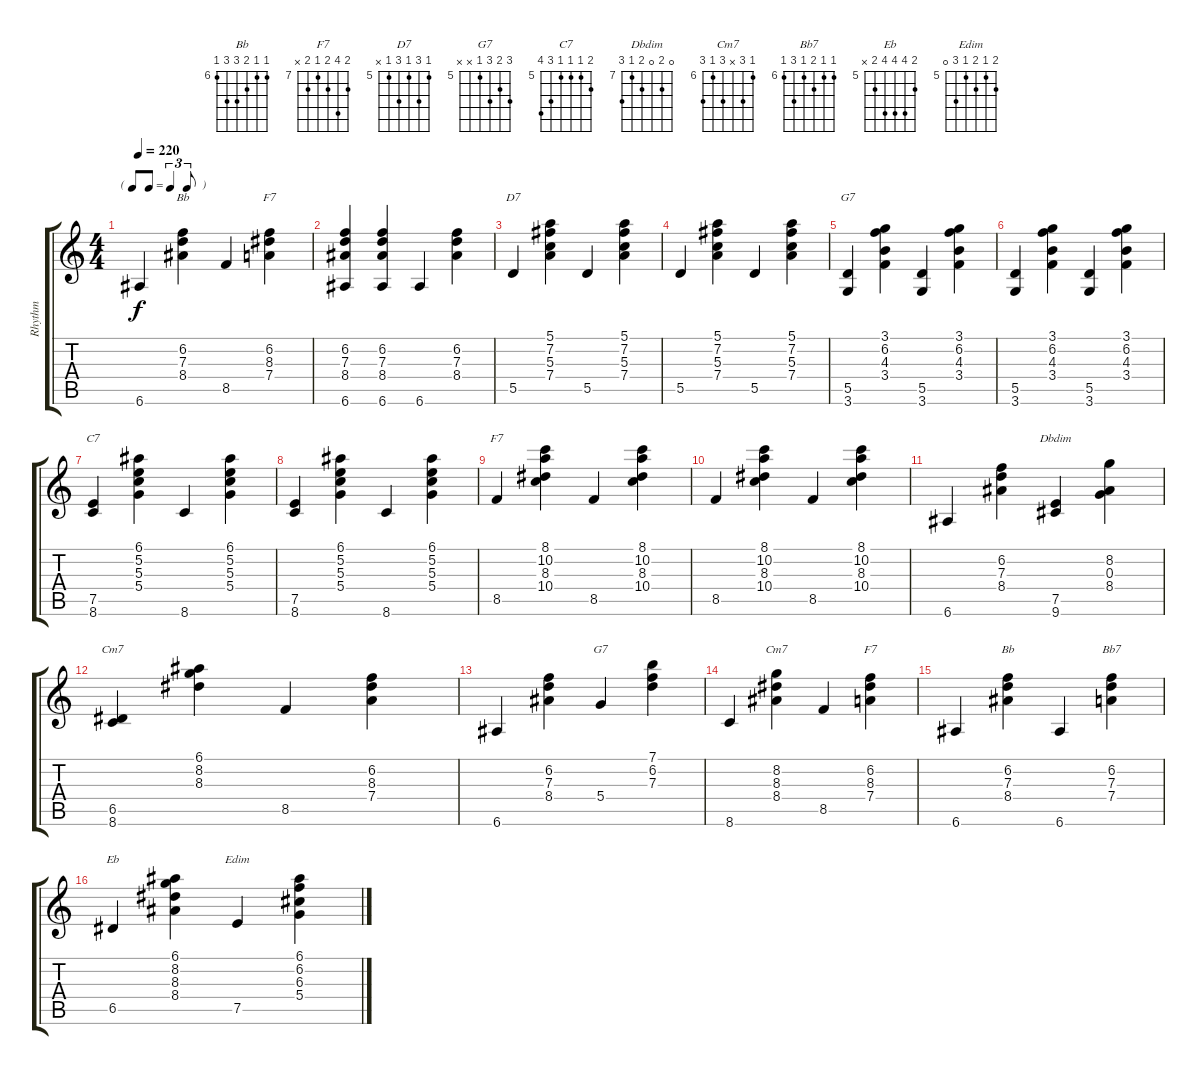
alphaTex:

\track ("Rhythm" "Rhythm") {instrument acousticguitarnylon}
\staff {score tabs}
\tuning (E4 B3 G3 D3 A2 E2) {hide}
\chord ("Bb" x 6 7 8 x 6) {firstfret 6}
\chord ("F7" x 6 8 7 8 x) {firstfret 6}
\chord ("D7" 5 7 5 7 5 x) {firstfret 5}
\chord ("G7" 3 6 4 3 5 3) {firstfret 3}
\chord ("C7" 6 5 5 5 7 8) {firstfret 5}
\chord ("F7" 8 10 8 10 8 x) {firstfret 8}
\chord ("Dbdim" 0 8 0 8 7 9) {firstfret 7}
\chord ("Cm7" 6 8 8 x 6 8) {firstfret 6}
\chord ("G7" 7 6 7 5 x x) {firstfret 5}
\chord ("Cm7" 6 8 x 8 6 8) {firstfret 6}
\chord ("F7" 8 10 8 7 8 x) {firstfret 7}
\chord ("Bb" 6 6 7 8 8 6) {firstfret 6}
\chord ("Bb7" 6 6 7 6 8 6) {firstfret 6}
\chord ("Eb" 6 8 8 8 6 x) {firstfret 5}
\chord ("Edim" 6 5 6 5 7 0) {firstfret 5}
\ts (4 4)
\tf triplet8th
\tempo 220
\clef g2
\ks c
6.6.4{dy f} (6.2 7.3 8.4).4{ch "Bb"} 8.5.4 (6.2 8.3 7.4).4{ch "F7"} |
(6.2 7.3 8.4 6.6).4 (6.2 7.3 8.4 6.6).4 6.6.4 (6.2 7.3 8.4).4 |
5.5.4{ch "D7"} (5.1 7.2 5.3 7.4).4 5.5.4 (5.1 7.2 5.3 7.4).4 |
5.5.4 (5.1 7.2 5.3 7.4).4 5.5.4 (5.1 7.2 5.3 7.4).4 |
(5.5 3.6).4{ch "G7"} (3.1 6.2 4.3 3.4).4 (5.5 3.6).4 (3.1 6.2 4.3 3.4).4 |
(5.5 3.6).4 (3.1 6.2 4.3 3.4).4 (5.5 3.6).4 (3.1 6.2 4.3 3.4).4 |
(7.5 8.6).4{ch "C7"} (6.1 5.2 5.3 5.4).4 8.6.4 (6.1 5.2 5.3 5.4).4 |
(7.5 8.6).4 (6.1 5.2 5.3 5.4).4 8.6.4 (6.1 5.2 5.3 5.4).4 |
8.5.4{ch "F7"} (8.1 10.2 8.3 10.4).4 8.5.4 (8.1 10.2 8.3 10.4).4 |
8.5.4 (8.1 10.2 8.3 10.4).4 8.5.4 (8.1 10.2 8.3 10.4).4 |
6.6.4 (6.2 7.3 8.4).4 (7.5 9.6).4{ch "Dbdim"} (8.2 0.3 8.4).4 |
(6.5 8.6).4{ch "Cm7"} (6.1 8.2 8.3).4 8.5.4 (6.2 8.3 7.4).4 |
6.6.4 (6.2 7.3 8.4).4 5.4.4{ch "G7"} (7.1 6.2 7.3).4 |
8.6.4 (8.2 8.3 8.4).4{ch "Cm7"} 8.5.4 (6.2 8.3 7.4).4{ch "F7"} |
6.6.4 (6.2 7.3 8.4).4{ch "Bb"} 6.6.4 (6.2 7.3 7.4).4{ch "Bb7"} |
6.5.4{ch "Eb"} (6.1 8.2 8.3 8.4).4 7.5.4{ch "Edim"} (6.1 6.2 6.3 5.4).4
